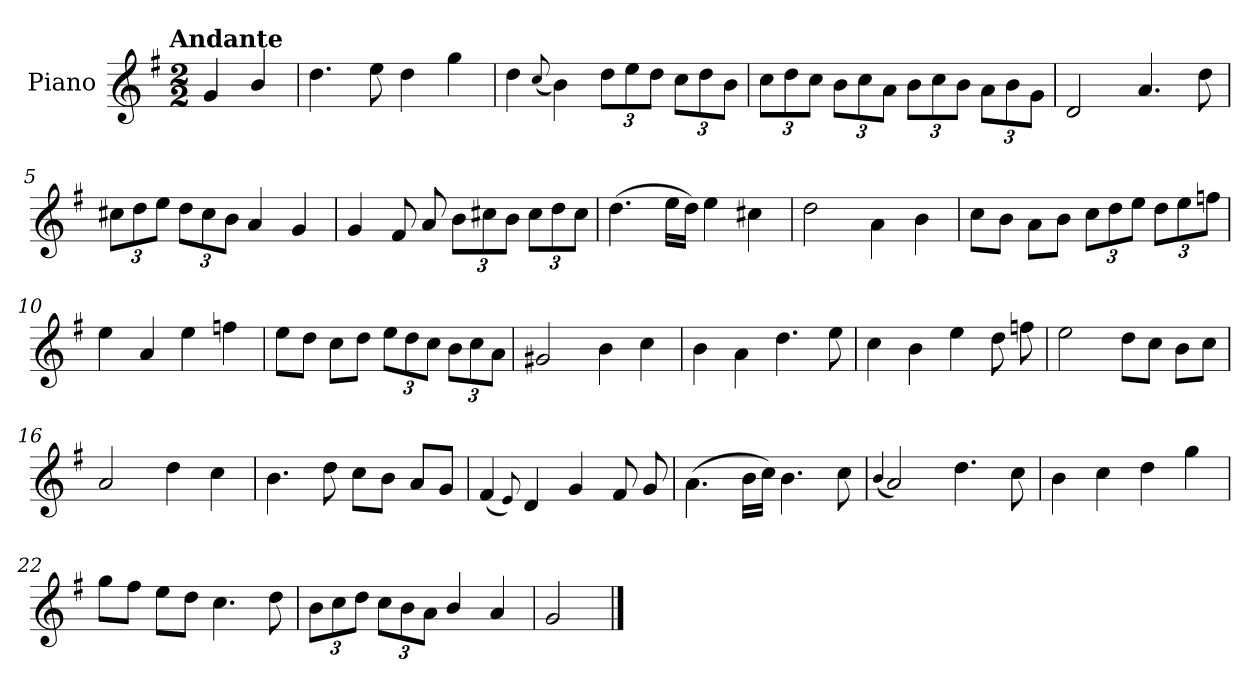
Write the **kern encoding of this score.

**kern
*part1
*staff1
*I"Piano
*I'Pno.
*clefG2
*k[f#]
!!LO:TX:omd:t=Andante
*M2/2
*MM91
=
4g/
4b/
=1
4.dd\
8ee\
4dd\
4gg\
=2
4dd\
(<8qqcc/
4b\)
*Xbrackettup
12dd\L
12ee\
12dd\J
12cc\L
12dd\
12b\J
=3
12cc\L
12dd\
12cc\J
12b\L
12cc\
12a\J
12b\L
12cc\
12b\J
12a\L
12b\
12g\J
!!LO:LB:g=z
=4
2d/
4.a/
8dd\
=5
12cc#X\L
12dd\
12ee\J
12dd\L
12cc#\
12b\J
4a/
4g/
=6
4g/
8f#/
8a/
12b\L
12cc#X\
12b\J
12cc#\L
12dd\
12cc#\J
!!LO:LB:g=z
=7
(>4.dd\
16ee\LL
16dd\JJ)
4ee\
4cc#X\
=8
2dd\
4a\
4b\
=9
8cc\L
8b\J
8a\L
8b\J
12cc\L
12dd\
12ee\J
12dd\L
12ee\
12ffn\J
=10
4ee\
4a/
4ee\
4ffn\
!!LO:LB:g=z
=11
8ee\L
8dd\J
8cc\L
8dd\J
12ee\L
12dd\
12cc\J
12b\L
12cc\
12a\J
=12
2g#X/
4b\
4cc\
=13
4b\
4a\
4.dd\
8ee\
=14
4cc\
4b\
4ee\
8dd\
8ffn\
=15
2ee\
8dd\L
8cc\J
8b\L
8cc\J
!!LO:LB:g=z
=16
2a/
4dd\
4cc\
=17
4.b\
8dd\
8cc\L
8b\J
8a/L
8g/J
=18
(<4f#/
8qqe/)
4d/
4g/
8f#/
8g/
=19
(>4.a\
16b\LL
16cc\JJ)
4.b\
8cc\
=20
(<4qqb/
2a/)
4.dd\
8cc\
!!LO:LB:g=z
=21
4b\
4cc\
4dd\
4gg\
=22
8gg\L
8ff#\J
8ee\L
8dd\J
4.cc\
8dd\
=23
12b\L
12cc\
12dd\J
12cc\L
12b\
12a\J
4b/
4a/
=24
2g/
==
*-
